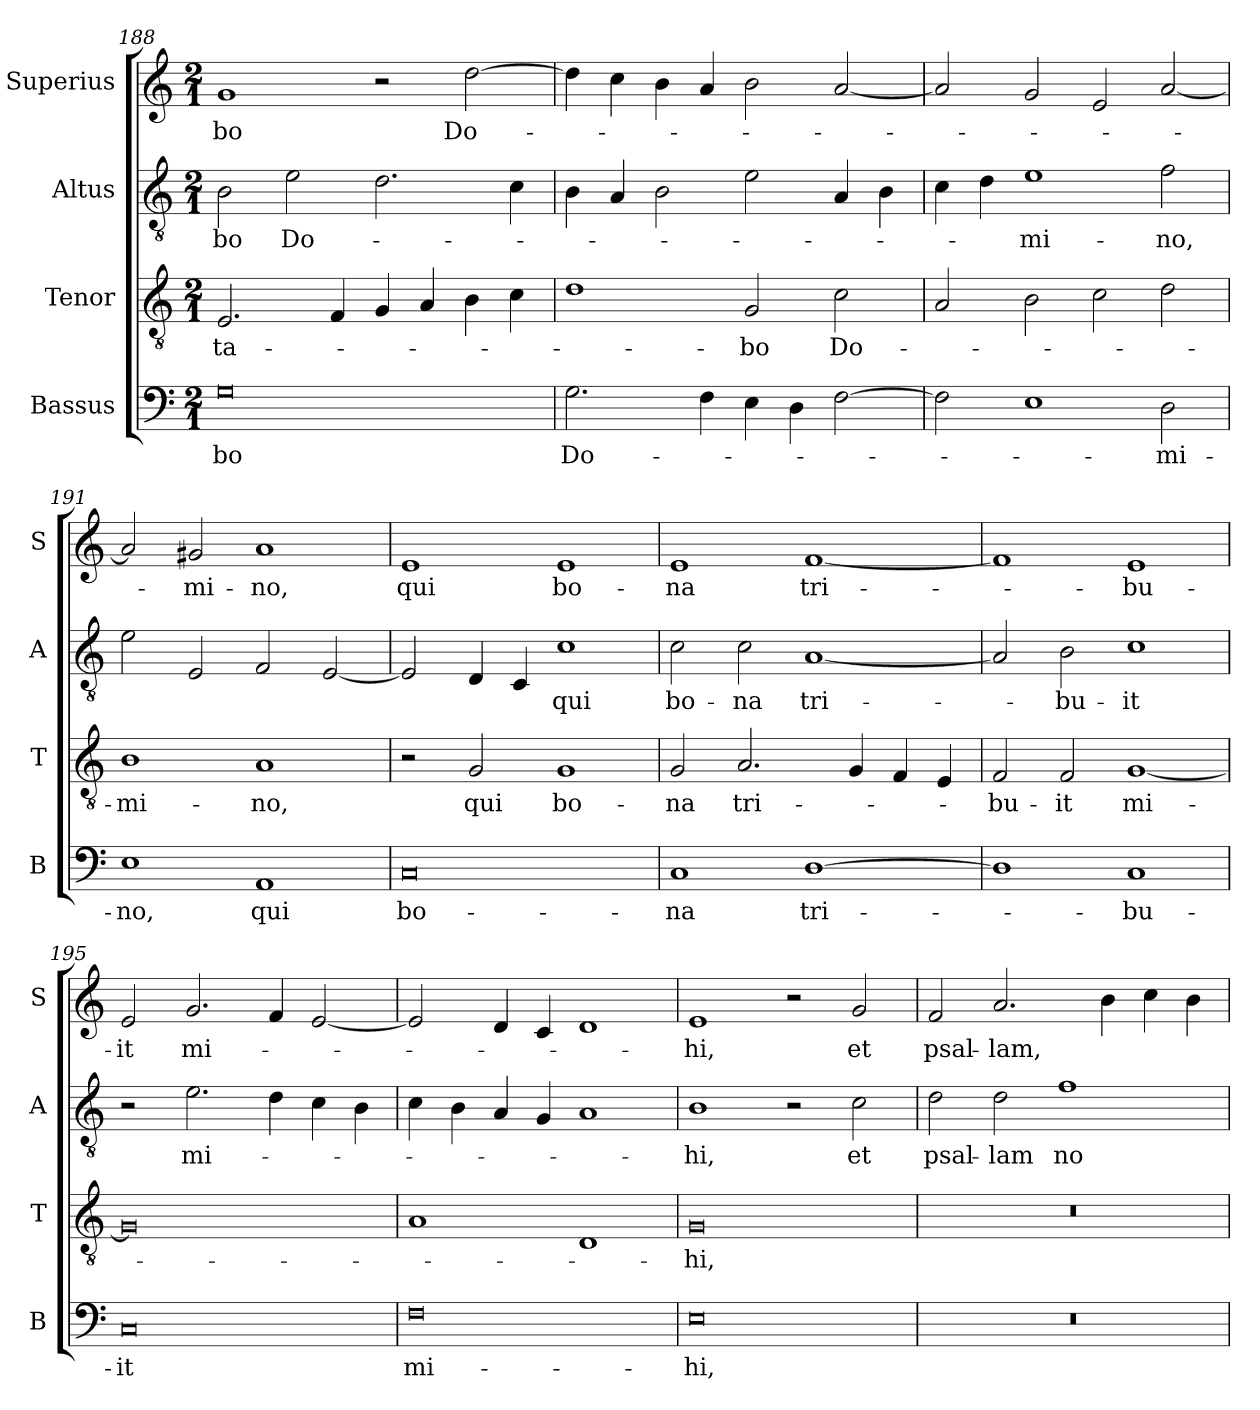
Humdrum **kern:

**kern	**text	**kern	**text	**kern	**text	**kern	**text
*part4	*part4	*part3	*part3	*part2	*part2	*part1	*part1
*staff4	*staff4	*staff3	*staff3	*staff2	*staff2	*staff1	*staff1
*I"Bassus	*	*I"Tenor	*	*I"Altus	*	*I"Superius	*
*I'B	*	*I'T	*	*I'A	*	*I'S	*
*clefF4	*	*clefGv2	*	*clefGv2	*	*clefG2	*
*k[]	*	*k[]	*	*k[]	*	*k[]	*
*M2/1	*	*M2/1	*	*M2/1	*	*M2/1	*
=188	=188	=188	=188	=188	=188	=188	=188
0G	-bo	2.E	-ta-	2B	-bo	1g	-bo
.	.	.	.	2e	Do-	.	.
.	.	4F	.	.	.	.	.
.	.	4G	.	2.d	.	2r	.
.	.	4A	.	.	.	.	.
.	.	4B	.	.	.	[2dd	Do-
.	.	4c	.	4c	.	.	.
=189	=189	=189	=189	=189	=189	=189	=189
2.G	Do-	1d	.	4B	.	4dd]	.
.	.	.	.	4A	.	4cc	.
.	.	.	.	2B	.	4b	.
4F	.	.	.	.	.	4a	.
4E	.	2G	-bo	2e	.	2b	.
4D	.	.	.	.	.	.	.
[2F	.	2c	Do-	4A	.	[2a	.
.	.	.	.	4B	.	.	.
=190	=190	=190	=190	=190	=190	=190	=190
2F]	.	2A	.	4c	.	2a]	.
.	.	.	.	4d	.	.	.
1E	.	2B	.	1e	-mi-	2g	.
.	.	2c	.	.	.	2e	.
2D	-mi-	2d	.	2f	-no,	[2a	.
=191	=191	=191	=191	=191	=191	=191	=191
1E	-no,	1B	-mi-	2e	.	2a]	.
.	.	.	.	2E	.	2g#X	-mi-
1AA	qui	1A	-no,	2F	.	1a	-no,
.	.	.	.	[2E	.	.	.
=192	=192	=192	=192	=192	=192	=192	=192
0C	bo-	2r	.	2E]	.	1e	qui
.	.	2G	qui	4D	.	.	.
.	.	.	.	4C	.	.	.
.	.	1G	bo-	1c	qui	1e	bo-
=193	=193	=193	=193	=193	=193	=193	=193
1C	-na	2G	-na	2c	bo-	1e	-na
.	.	2.A	tri-	2c	-na	.	.
[1D	tri-	.	.	[1A	tri-	[1f	tri-
.	.	4G	.	.	.	.	.
.	.	4F	.	.	.	.	.
.	.	4E	.	.	.	.	.
=194	=194	=194	=194	=194	=194	=194	=194
1D]	.	2F	-bu-	2A]	.	1f]	.
.	.	2F	-it	2B	-bu-	.	.
1C	-bu-	[1G	mi-	1c	-it	1e	-bu-
=195	=195	=195	=195	=195	=195	=195	=195
0C	-it	0G]	.	2r	.	2e	-it
.	.	.	.	2.e	mi-	2.g	mi-
.	.	.	.	4d	.	4f	.
.	.	.	.	4c	.	[2e	.
.	.	.	.	4B	.	.	.
=196	=196	=196	=196	=196	=196	=196	=196
0F	mi-	1A	.	4c	.	2e]	.
.	.	.	.	4B	.	.	.
.	.	.	.	4A	.	4d	.
.	.	.	.	4G	.	4c	.
.	.	1D	.	1A	.	1d	.
=197	=197	=197	=197	=197	=197	=197	=197
0E	-hi,	0G	-hi,	1B	-hi,	1e	-hi,
.	.	.	.	2r	.	2r	.
.	.	.	.	2c	et	2g	et
=198	=198	=198	=198	=198	=198	=198	=198
0r	.	0r	.	2d	psal-	2f	psal-
.	.	.	.	2d	-lam	2.a	-lam,
.	.	.	.	1f	no-	.	.
.	.	.	.	.	.	4b	.
.	.	.	.	.	.	4cc	.
.	.	.	.	.	.	4b	.
=	=	=	=	=	=	=	=
*-	*-	*-	*-	*-	*-	*-	*-
